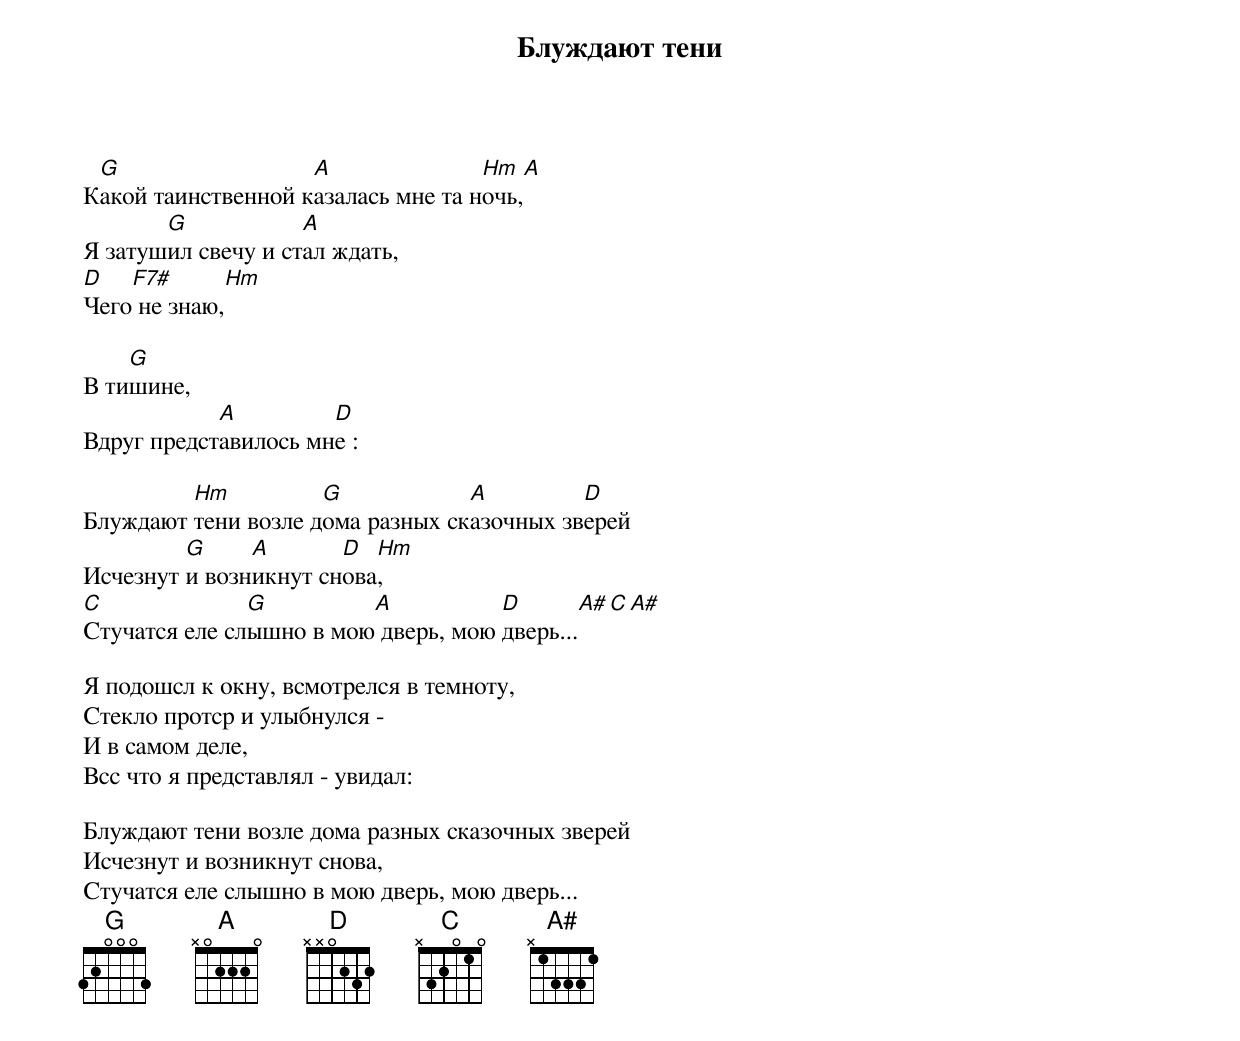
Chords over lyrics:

Блуждают тени


 G                  A               Hm        A
Какой таинственной казалась мне та ночь,
       G            A
Я затушил свечу и стал ждать,
D   F7#      Hm
Чего не знаю,

    G
В тишине,
            A         D
Вдруг представилось мне :

         Hm          G            A         D
Блуждают тени возле дома разных сказочных зверей
         G     A       D  Hm
Исчезнут и возникнут снова,
C              G         A           D            A#  C   A#
Стучатся еле слышно в мою дверь, мою дверь...

Я подошсл к окну, всмотрелся в темноту,
Стекло протср и улыбнулся -
И в самом деле,
Всс что я представлял - увидал:

Блуждают тени возле дома разных сказочных зверей
Исчезнут и возникнут снова,
Стучатся еле слышно в мою дверь, мою дверь...
